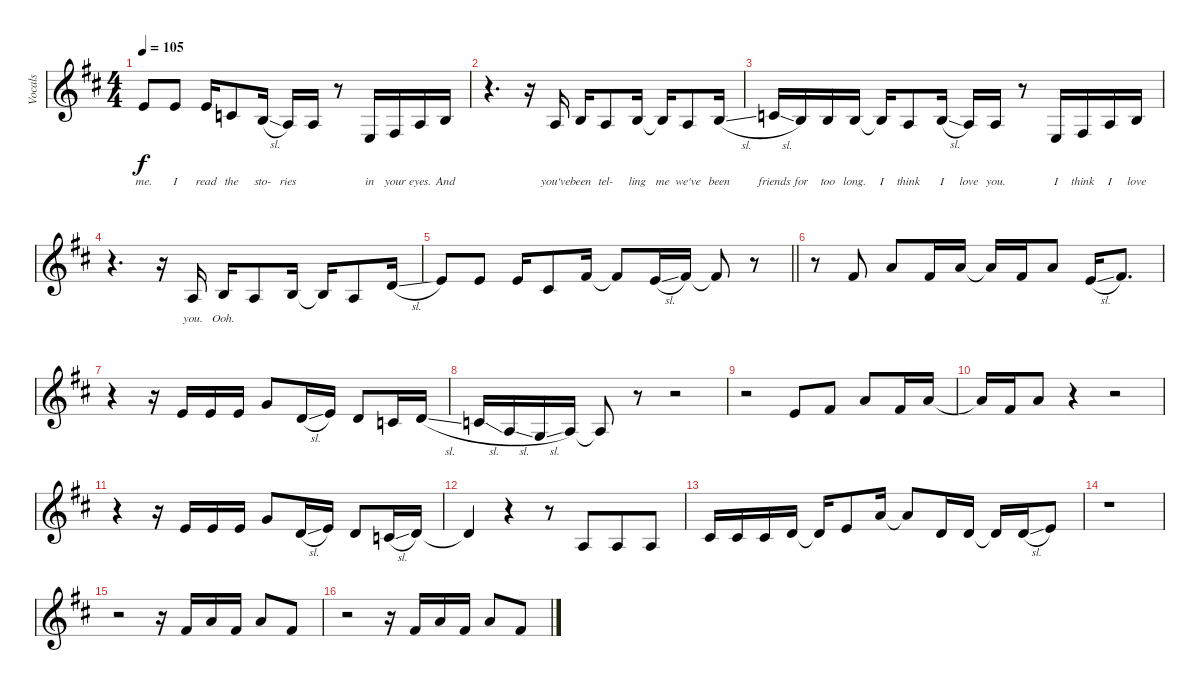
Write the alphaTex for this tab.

\track ("Vocals" "Vocals") {instrument tenorsax}
\staff {score}
\tuning (E4 B3 G3 D3 A2 E2) {hide}
\ts (4 4)
\tempo 105
\clef g2
\ks bminor
9.3.8{lyrics (0 "me.") lyrics (1 "") lyrics (2 "") lyrics (3 "") lyrics (4 "") dy f} 9.3.8{lyrics (0 "I") lyrics (1 "") lyrics (2 "") lyrics (3 "") lyrics (4 "")} 9.3.16{lyrics (0 "read") lyrics (1 "") lyrics (2 "") lyrics (3 "") lyrics (4 "")} 5.3.8{lyrics (0 "the") lyrics (1 "") lyrics (2 "") lyrics (3 "") lyrics (4 "")} 4.3{sl}.16{lyrics (0 "sto-") lyrics (1 "") lyrics (2 "") lyrics (3 "") lyrics (4 "")} 2.3.16{lyrics (0 "ries") lyrics (1 "") lyrics (2 "") lyrics (3 "") lyrics (4 "")} 2.3.16{lyrics (0 "") lyrics (1 "") lyrics (2 "") lyrics (3 "") lyrics (4 "")} r.8 2.4.16{lyrics (0 "in") lyrics (1 "") lyrics (2 "") lyrics (3 "") lyrics (4 "")} 4.4.16{lyrics (0 "your") lyrics (1 "") lyrics (2 "") lyrics (3 "") lyrics (4 "")} 2.3.16{lyrics (0 "eyes.") lyrics (1 "") lyrics (2 "") lyrics (3 "") lyrics (4 "")} 4.3.16{lyrics (0 "And") lyrics (1 "") lyrics (2 "") lyrics (3 "") lyrics (4 "")} |
r.4{d} r.16 7.4.16{lyrics (0 "you've") lyrics (1 "") lyrics (2 "") lyrics (3 "") lyrics (4 "")} 4.3.16{lyrics (0 "been") lyrics (1 "") lyrics (2 "") lyrics (3 "") lyrics (4 "")} 7.4.8{lyrics (0 "tel-") lyrics (1 "") lyrics (2 "") lyrics (3 "") lyrics (4 "")} 4.3.16{lyrics (0 "ling") lyrics (1 "") lyrics (2 "") lyrics (3 "") lyrics (4 "")} 4.3{t}.16{lyrics (0 "me") lyrics (1 "") lyrics (2 "") lyrics (3 "") lyrics (4 "")} 7.4.8{lyrics (0 "we've") lyrics (1 "") lyrics (2 "") lyrics (3 "") lyrics (4 "")} 4.3{sl}.16{lyrics (0 "been") lyrics (1 "") lyrics (2 "") lyrics (3 "") lyrics (4 "")} |
5.3{sl}.16{lyrics (0 "friends") lyrics (1 "") lyrics (2 "") lyrics (3 "") lyrics (4 "")} 4.3.16{lyrics (0 "for") lyrics (1 "") lyrics (2 "") lyrics (3 "") lyrics (4 "")} 4.3.16{lyrics (0 "too") lyrics (1 "") lyrics (2 "") lyrics (3 "") lyrics (4 "")} 4.3.16{lyrics (0 "long.") lyrics (1 "") lyrics (2 "") lyrics (3 "") lyrics (4 "")} 4.3{t}.16{lyrics (0 "I") lyrics (1 "") lyrics (2 "") lyrics (3 "") lyrics (4 "")} 7.4.8{lyrics (0 "think") lyrics (1 "") lyrics (2 "") lyrics (3 "") lyrics (4 "")} 4.3{sl}.16{lyrics (0 "I") lyrics (1 "") lyrics (2 "") lyrics (3 "") lyrics (4 "")} 2.3.16{lyrics (0 "love") lyrics (1 "") lyrics (2 "") lyrics (3 "") lyrics (4 "")} 2.3.16{lyrics (0 "you.") lyrics (1 "") lyrics (2 "") lyrics (3 "") lyrics (4 "")} r.8 2.4.16{lyrics (0 "I") lyrics (1 "") lyrics (2 "") lyrics (3 "") lyrics (4 "")} 4.4.16{lyrics (0 "think") lyrics (1 "") lyrics (2 "") lyrics (3 "") lyrics (4 "")} 2.3.16{lyrics (0 "I") lyrics (1 "") lyrics (2 "") lyrics (3 "") lyrics (4 "")} 4.3.16{lyrics (0 "love") lyrics (1 "") lyrics (2 "") lyrics (3 "") lyrics (4 "")} |
r.4{d} r.16 7.4.16{lyrics (0 "you.") lyrics (1 "") lyrics (2 "") lyrics (3 "") lyrics (4 "")} 4.3.16{lyrics (0 "Ooh.") lyrics (1 "") lyrics (2 "") lyrics (3 "") lyrics (4 "")} 7.4.8 4.3.16 4.3{t}.16 7.4.8 7.3{sl}.16 |
\barLineRight lightlight
9.3.8 9.3.8 9.3.16 6.3.8 7.2.16 7.2{t}.8 5.2{sl}.16 7.2.16 7.2{t}.8 r.8 |
\section ("" "")
r.8 7.2.8 5.1.8 7.2.16 5.1.16 5.1{t}.16 7.2.16 5.1.8 5.2{sl}.16 7.2.8{d} |
r.4 r.16 5.2.16 5.2.16 5.2.16 8.2.8 7.3{sl}.16 9.3.16 7.3.8 5.3.16 7.3{sl}.16 |
5.3{sl}.16 2.3{sl}.16 0.3{sl}.16 2.3.16 2.3{t}.8 r.8 r.2 |
r.2 5.2.8 7.2.8 5.1.8 7.2.16 5.1.16 |
5.1{t}.16 7.2.16 5.1.8 r.4 r.2 |
r.4 r.16 5.2.16 5.2.16 5.2.16 8.2.8 7.3{sl}.16 9.3.16 7.3.8 5.3{sl}.16 7.3.16 |
7.3{t}.4 r.4 r.8 7.4.8{beam merge} 7.4.8 7.4.8 |
6.3.16 6.3.16 6.3.16 7.3.16 7.3{t}.16 9.3.8 5.1.16 5.1{t}.8 7.3.16 7.3.16 7.3{t}.16 7.3{sl}.16 9.3.8 |
r.1 |
r.2 r.16 7.2.16 5.1.16 7.2.16 5.1.8 7.2.8 |
r.2 r.16 7.2.16 5.1.16 7.2.16 5.1.8 7.2.8
